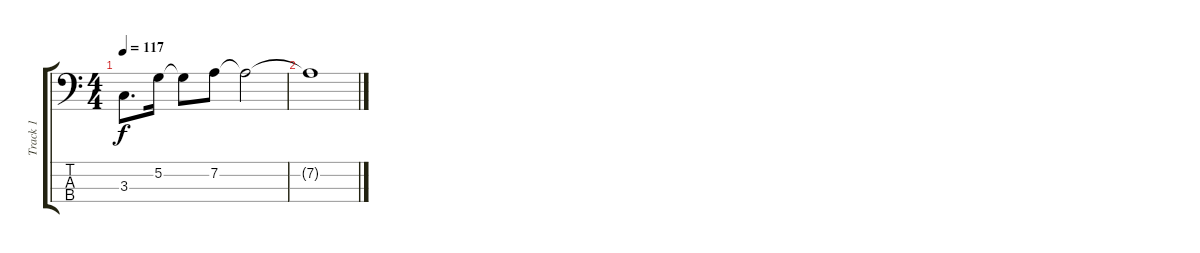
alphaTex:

\track ("Track 1" "Track 1") {instrument fretlessbass}
\staff {score tabs}
\tuning (G2 D2 A1 E1) {hide}
\ts (4 4)
\tempo 117
\clef f4
\ks c
3.3.8{d dy f} 5.2.16 5.2{t}.8 7.2.8 7.2{t}.2 |
7.2{t}.1
